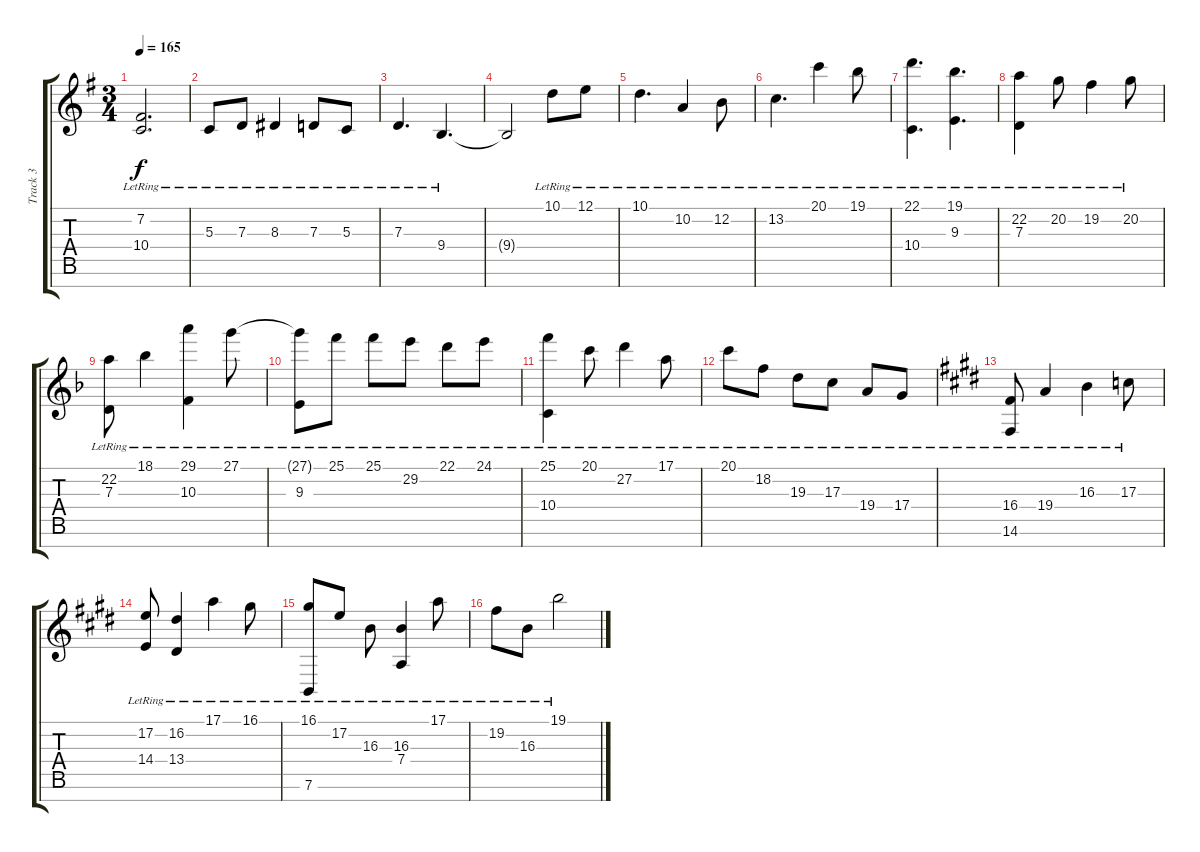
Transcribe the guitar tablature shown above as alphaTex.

\track ("Track 3" "Track 3") {instrument acousticgrandpiano}
\staff {score tabs}
\tuning (E4 B3 G3 D3 A2 E2 B1) {hide}
\ts (3 4)
\tempo 165
\clef g2
\ks g
(7.2{lr} 10.4{lr}).2{d dy f} |
5.3{lr}.8 7.3{lr}.8 8.3{lr}.4 7.3{lr}.8 5.3{lr}.8 |
7.3{lr}.4{d} 9.4{lr}.4{d} |
9.4{t}.2 10.1{lr}.8 12.1{lr}.8 |
10.1{lr}.4{d} 10.2{lr}.4 12.2{lr}.8 |
13.2{lr}.4{d} 20.1{lr}.4 19.1{lr}.8 |
(22.1{lr} 10.4{lr}).4{d} (19.1{lr} 9.3{lr}).4{d} |
(22.2{lr} 7.3{lr}).4 20.2{lr}.8 19.2{lr}.4 20.2{lr}.8 |
\ks f
(22.2{lr} 7.3{lr}).8 18.1{lr}.4 (29.1{lr} 10.3{lr}).4 27.1{lr}.8 |
(27.1{t} 9.3{lr}).8 25.1{lr}.8 25.1{lr}.8 29.2{lr}.8 22.1{lr}.8 24.1{lr}.8 |
(25.1{lr} 10.4{lr}).4 20.1{lr}.8 27.2{lr}.4 17.1{lr}.8 |
20.1{lr}.8 18.2{lr}.8 19.3{lr}.8 17.3{lr}.8 19.4{lr}.8 17.4{lr}.8 |
\ks e
(16.4{lr} 14.6{lr}).8 19.4{lr}.4 16.3{lr}.4 17.3{lr}.8 |
(17.2{lr} 14.4{lr}).8 (16.2{lr} 13.4{lr}).4 17.1{lr}.4 16.1{lr}.8 |
(16.1{lr} 7.6{lr}).8 17.2{lr}.8 16.3{lr}.8 (16.3{lr} 7.4{lr}).4 17.1{lr}.8 |
19.2{lr}.8 16.3{lr}.8 19.1{lr}.2
